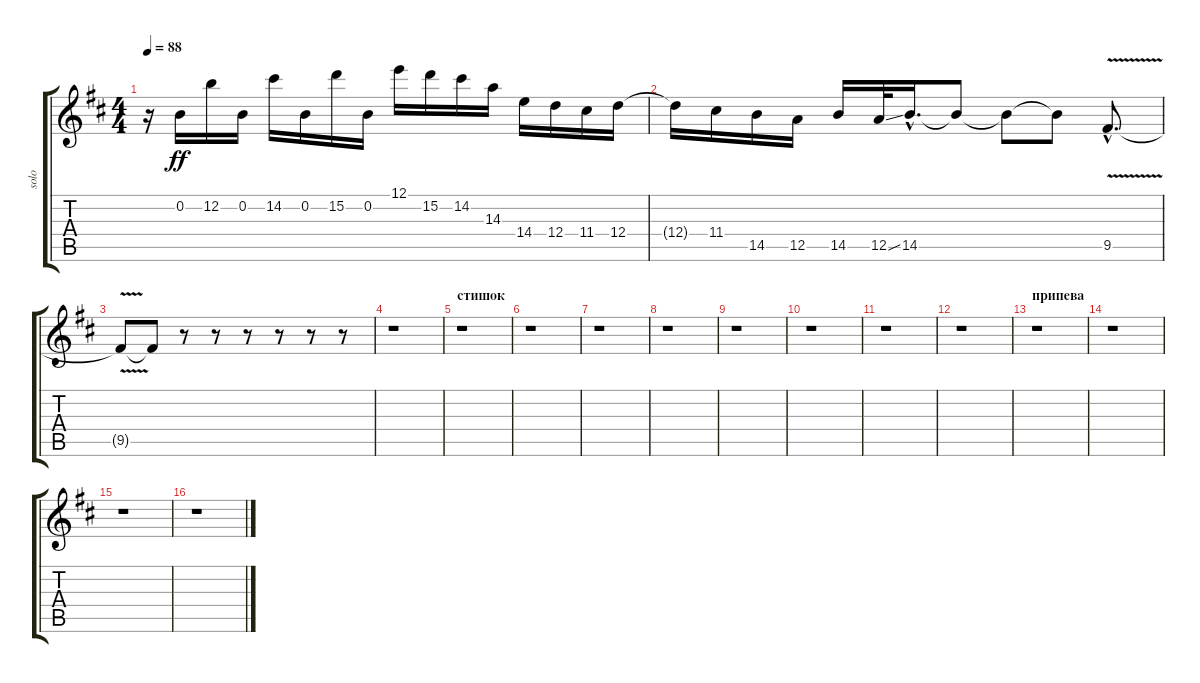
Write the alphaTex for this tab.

\track ("solo" "solo") {instrument distortionguitar}
\staff {score tabs}
\tuning (E4 B3 G3 D3 A2 E2) {hide}
\ts (4 4)
\tempo 88
\clef g2
\ks bminor
r.16{dy ff} 0.2.16 12.2.16 0.2.16 14.2.16 0.2.16 15.2.16 0.2.16 12.1.16 15.2.16 14.2.16 14.3.16 14.4.16 12.4.16 11.4.16 12.4.16 |
12.4{t}.16 11.4.16 14.5.16 12.5.16 14.5.16 12.5{ss}.32 14.5{hac}.16{d} 14.5{t}.8 14.5{t}.8 14.5{t}.8 9.5{v hac}.8{d} |
9.5{t}.8 9.5{t}.8 r.8 r.8 r.8 r.8 r.8 r.8 |
r.1 |
\section ("" "стишок")
r.1 |
r.1 |
r.1 |
r.1 |
r.1 |
r.1 |
r.1 |
r.1 |
\section ("" "припева")
r.1 |
r.1 |
r.1 |
r.1
